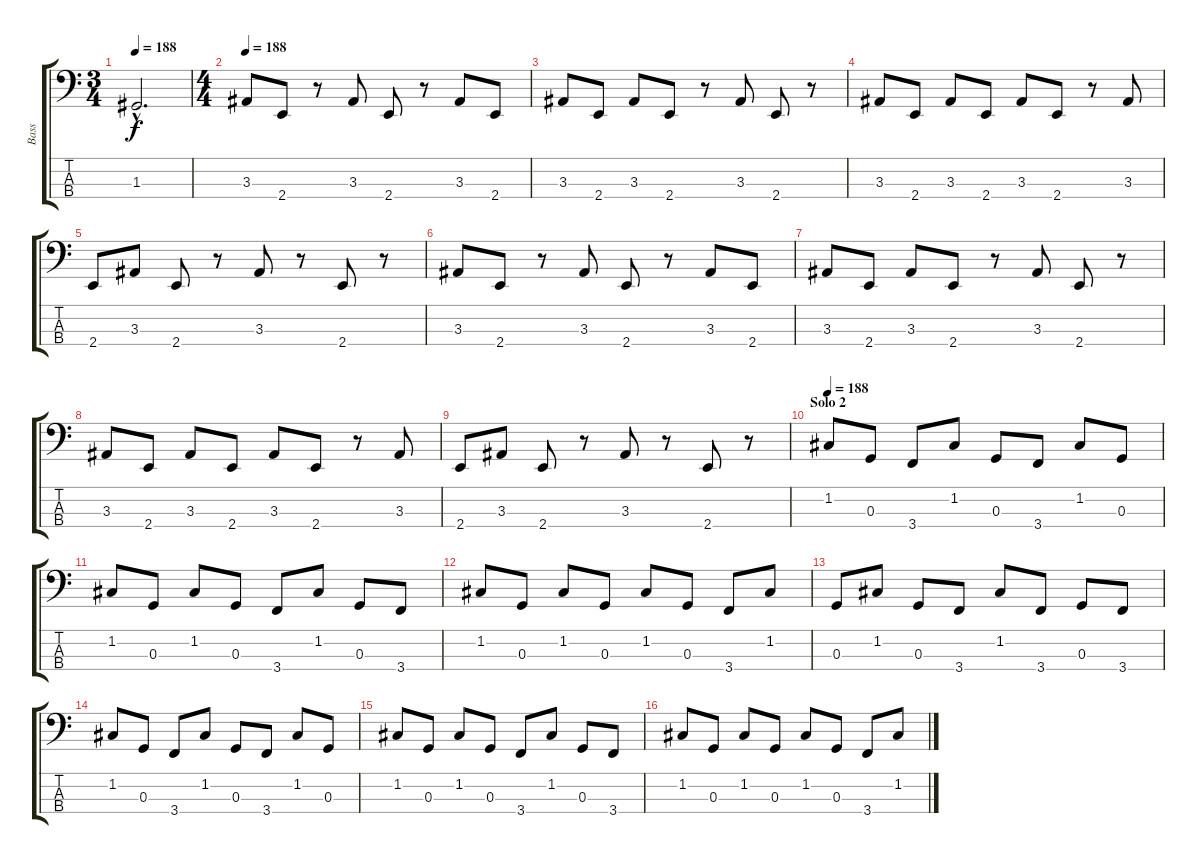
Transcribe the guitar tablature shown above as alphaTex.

\track ("Bass" "Bass") {instrument electricbassfinger}
\staff {score tabs}
\tuning (F2 C2 G1 D1) {hide}
\ts (3 4)
\tempo 188
\clef f4
\ks c
1.3{hac}.2{d dy f} |
\ts (4 4)
\tempo 188
3.3.8 2.4.8 r.8 3.3.8 2.4.8 r.8 3.3.8 2.4.8 |
3.3.8 2.4.8 3.3.8 2.4.8 r.8 3.3.8 2.4.8 r.8 |
3.3.8 2.4.8 3.3.8 2.4.8 3.3.8 2.4.8 r.8 3.3.8 |
2.4.8 3.3.8 2.4.8 r.8 3.3.8 r.8 2.4.8 r.8 |
3.3.8 2.4.8 r.8 3.3.8 2.4.8 r.8 3.3.8 2.4.8 |
3.3.8 2.4.8 3.3.8 2.4.8 r.8 3.3.8 2.4.8 r.8 |
3.3.8 2.4.8 3.3.8 2.4.8 3.3.8 2.4.8 r.8 3.3.8 |
2.4.8 3.3.8 2.4.8 r.8 3.3.8 r.8 2.4.8 r.8 |
\section ("" "Solo 2")
\tempo 188
1.2.8 0.3.8 3.4.8 1.2.8 0.3.8 3.4.8 1.2.8 0.3.8 |
1.2.8 0.3.8 1.2.8 0.3.8 3.4.8 1.2.8 0.3.8 3.4.8 |
1.2.8 0.3.8 1.2.8 0.3.8 1.2.8 0.3.8 3.4.8 1.2.8 |
0.3.8 1.2.8 0.3.8 3.4.8 1.2.8 3.4.8 0.3.8 3.4.8 |
1.2.8 0.3.8 3.4.8 1.2.8 0.3.8 3.4.8 1.2.8 0.3.8 |
1.2.8 0.3.8 1.2.8 0.3.8 3.4.8 1.2.8 0.3.8 3.4.8 |
1.2.8 0.3.8 1.2.8 0.3.8 1.2.8 0.3.8 3.4.8 1.2.8
